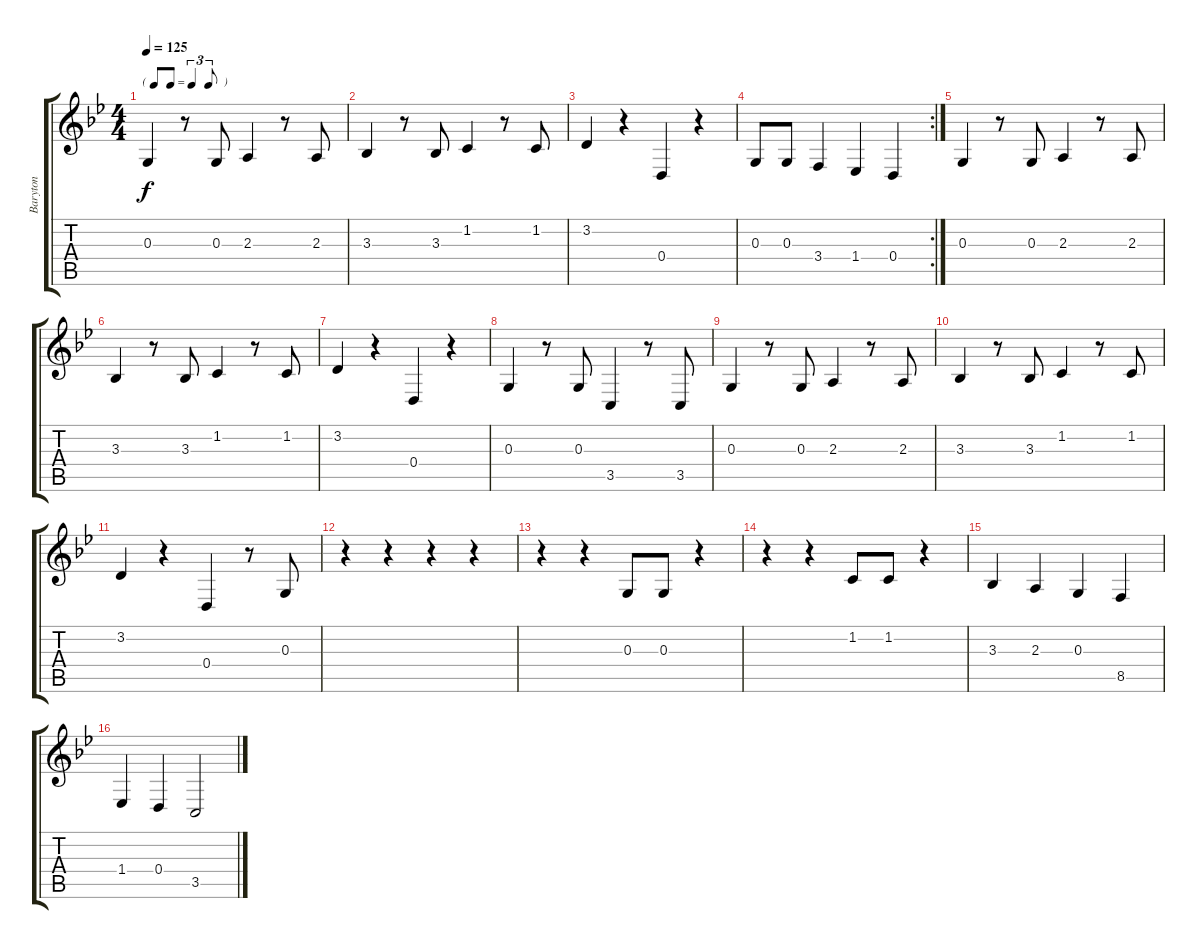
\track ("Baryton" "Baryton") {instrument baritonesax}
\staff {score tabs}
\tuning (E4 B3 G3 D3 A2 E2) {hide}
\ts (4 4)
\tf triplet8th
\tempo 125
\clef g2
\ks bb
0.3.4{dy f instrument baritonesax} r.8 0.3.8 2.3.4 r.8 2.3.8 |
3.3.4 r.8 3.3.8 1.2.4 r.8 1.2.8 |
3.2.4 r.4 0.4.4 r.4 |
\rc 2
0.3.8 0.3.8 3.4.4 1.4.4 0.4.4 |
0.3.4 r.8 0.3.8 2.3.4 r.8 2.3.8 |
3.3.4 r.8 3.3.8 1.2.4 r.8 1.2.8 |
3.2.4 r.4 0.4.4 r.4 |
0.3.4 r.8 0.3.8 3.5.4 r.8 3.5.8 |
0.3.4 r.8 0.3.8 2.3.4 r.8 2.3.8 |
3.3.4 r.8 3.3.8 1.2.4 r.8 1.2.8 |
3.2.4 r.4 0.4.4 r.8 0.3.8 |
r.4 r.4 r.4 r.4 |
r.4 r.4 0.3.8 0.3.8 r.4 |
r.4 r.4 1.2.8 1.2.8 r.4 |
3.3.4 2.3.4 0.3.4 8.5.4 |
1.4.4 0.4.4 3.5.2
